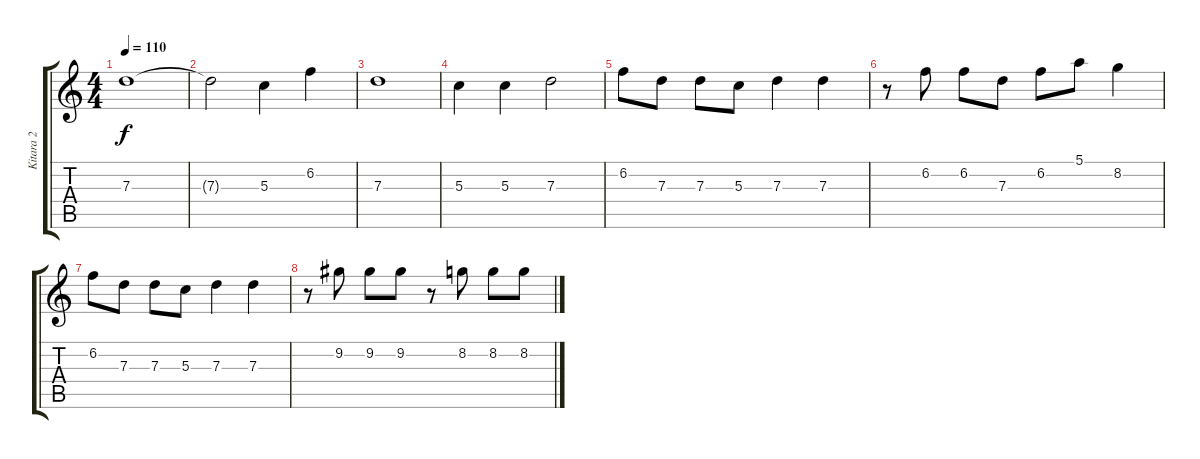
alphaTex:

\track ("Kitara 2" "Kitara 2") {instrument distortionguitar}
\staff {score tabs}
\tuning (E4 B3 G3 D3 A2 D2) {hide}
\ts (4 4)
\tempo 110
\clef g2
\ks c
7.3.1{dy f} |
7.3{t}.2 5.3.4 6.2.4 |
7.3.1 |
5.3.4 5.3.4 7.3.2 |
6.2.8 7.3.8 7.3.8 5.3.8 7.3.4 7.3.4 |
r.8 6.2.8 6.2.8 7.3.8 6.2.8 5.1.8 8.2.4 |
6.2.8 7.3.8 7.3.8 5.3.8 7.3.4 7.3.4 |
r.8 9.2.8 9.2.8 9.2.8 r.8 8.2.8 8.2.8 8.2.8
